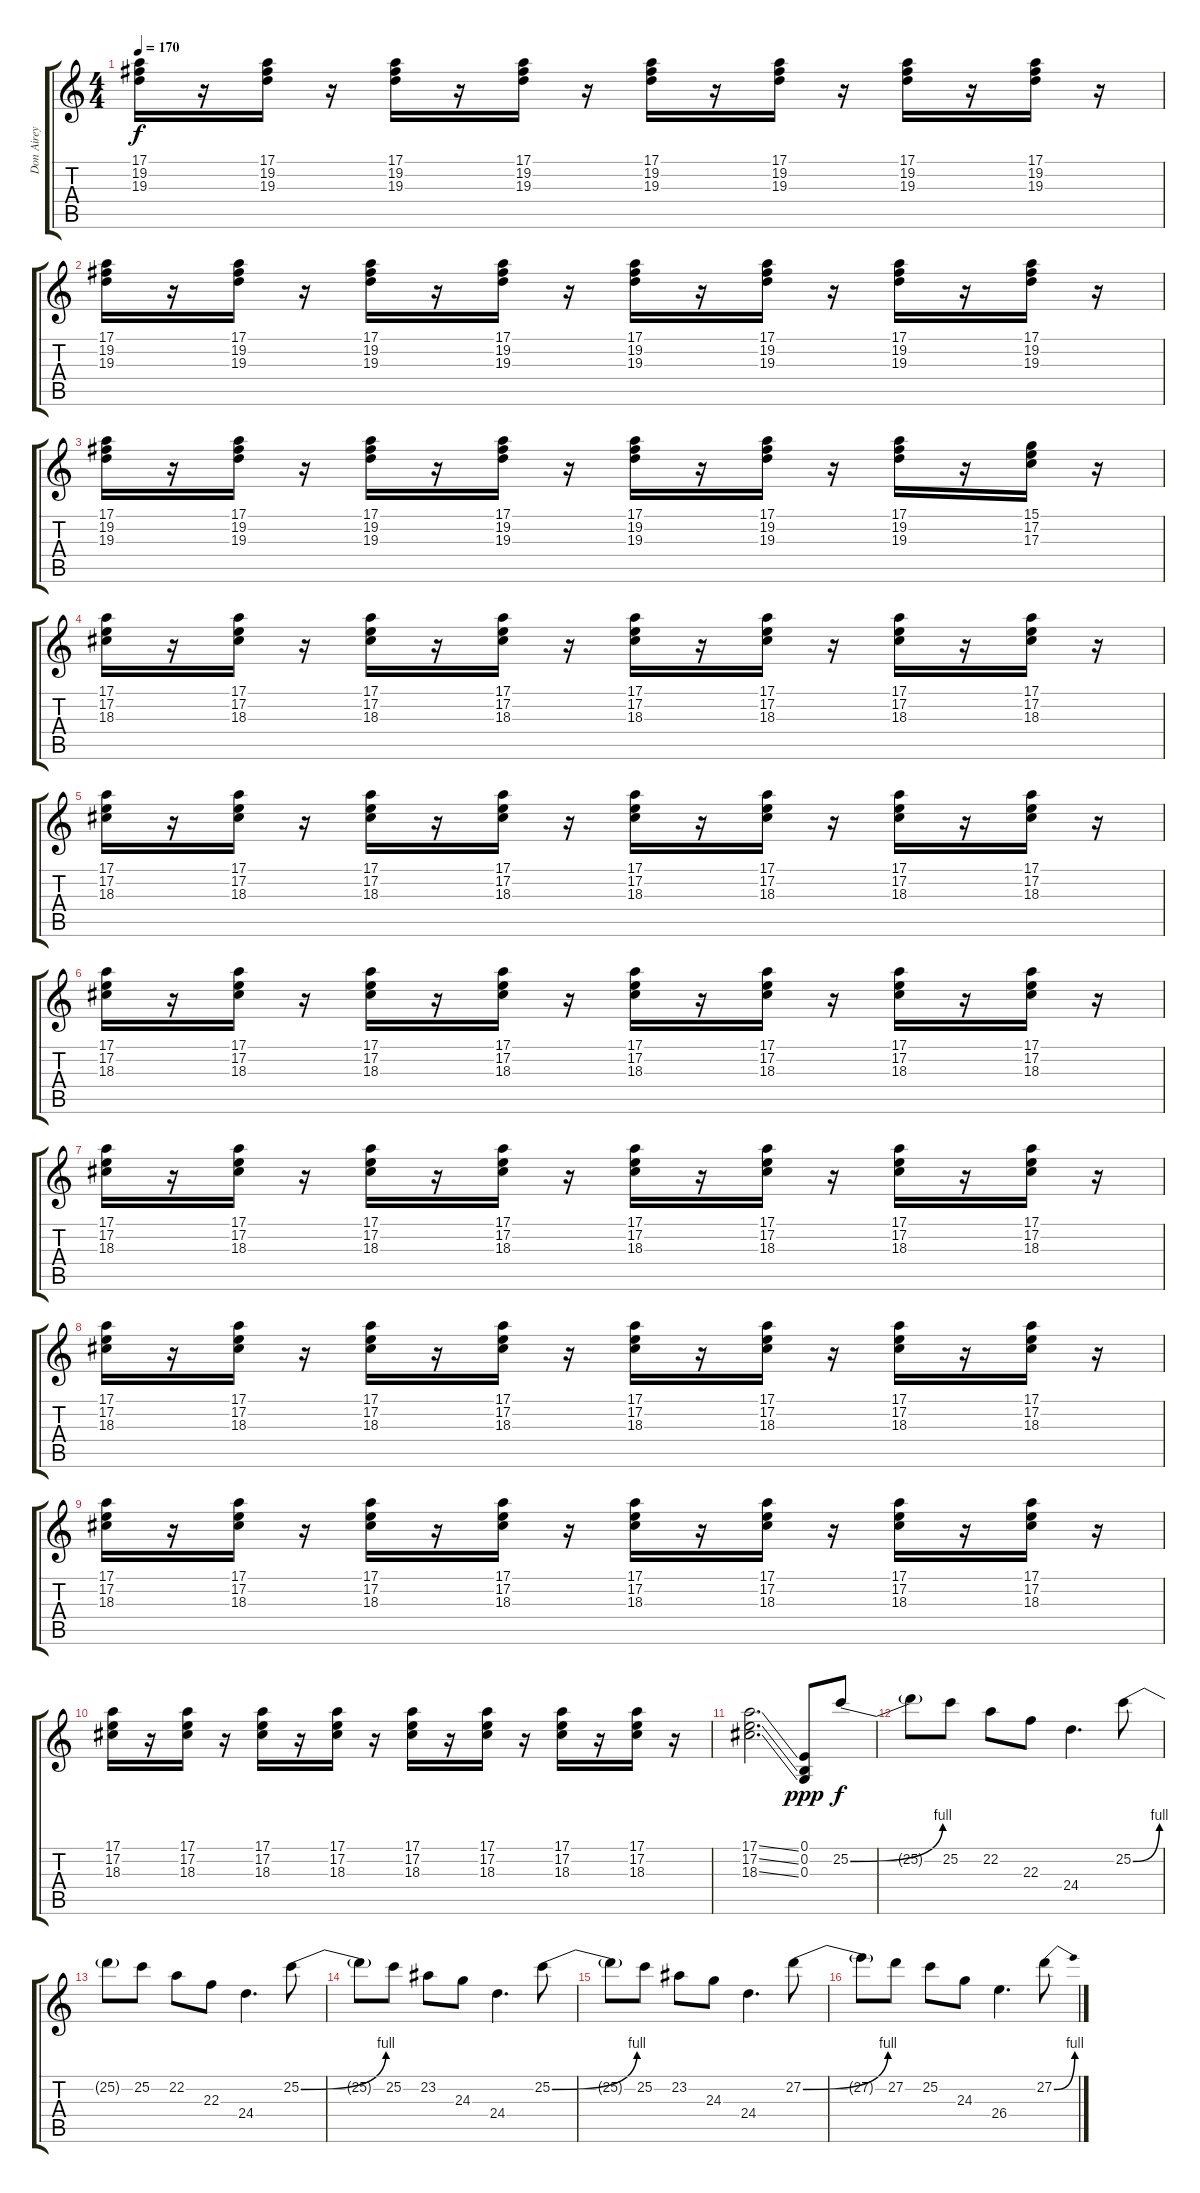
\track ("Don Airey - Right Hand" "Don Airey ") {instrument drawbarorgan}
\staff {score tabs}
\tuning (E4 B3 G3 D3 A2 E2) {hide}
\ts (4 4)
\tempo 170
\clef g2
\ks c
(17.1 19.2 19.3).16{dy f} r.16 (17.1 19.2 19.3).16 r.16 (17.1 19.2 19.3).16 r.16 (17.1 19.2 19.3).16 r.16 (17.1 19.2 19.3).16 r.16 (17.1 19.2 19.3).16 r.16 (17.1 19.2 19.3).16 r.16 (17.1 19.2 19.3).16 r.16 |
(17.1 19.2 19.3).16 r.16 (17.1 19.2 19.3).16 r.16 (17.1 19.2 19.3).16 r.16 (17.1 19.2 19.3).16 r.16 (17.1 19.2 19.3).16 r.16 (17.1 19.2 19.3).16 r.16 (17.1 19.2 19.3).16 r.16 (17.1 19.2 19.3).16 r.16 |
(17.1 19.2 19.3).16 r.16 (17.1 19.2 19.3).16 r.16 (17.1 19.2 19.3).16 r.16 (17.1 19.2 19.3).16 r.16 (17.1 19.2 19.3).16 r.16 (17.1 19.2 19.3).16 r.16 (17.1 19.2 19.3).16 r.16 (15.1 17.2 17.3).16 r.16 |
(17.1 17.2 18.3).16 r.16 (17.1 17.2 18.3).16 r.16 (17.1 17.2 18.3).16 r.16 (17.1 17.2 18.3).16 r.16 (17.1 17.2 18.3).16 r.16 (17.1 17.2 18.3).16 r.16 (17.1 17.2 18.3).16 r.16 (17.1 17.2 18.3).16 r.16 |
(17.1 17.2 18.3).16 r.16 (17.1 17.2 18.3).16 r.16 (17.1 17.2 18.3).16 r.16 (17.1 17.2 18.3).16 r.16 (17.1 17.2 18.3).16 r.16 (17.1 17.2 18.3).16 r.16 (17.1 17.2 18.3).16 r.16 (17.1 17.2 18.3).16 r.16 |
(17.1 17.2 18.3).16 r.16 (17.1 17.2 18.3).16 r.16 (17.1 17.2 18.3).16 r.16 (17.1 17.2 18.3).16 r.16 (17.1 17.2 18.3).16 r.16 (17.1 17.2 18.3).16 r.16 (17.1 17.2 18.3).16 r.16 (17.1 17.2 18.3).16 r.16 |
(17.1 17.2 18.3).16 r.16 (17.1 17.2 18.3).16 r.16 (17.1 17.2 18.3).16 r.16 (17.1 17.2 18.3).16 r.16 (17.1 17.2 18.3).16 r.16 (17.1 17.2 18.3).16 r.16 (17.1 17.2 18.3).16 r.16 (17.1 17.2 18.3).16 r.16 |
(17.1 17.2 18.3).16 r.16 (17.1 17.2 18.3).16 r.16 (17.1 17.2 18.3).16 r.16 (17.1 17.2 18.3).16 r.16 (17.1 17.2 18.3).16 r.16 (17.1 17.2 18.3).16 r.16 (17.1 17.2 18.3).16 r.16 (17.1 17.2 18.3).16 r.16 |
(17.1 17.2 18.3).16 r.16 (17.1 17.2 18.3).16 r.16 (17.1 17.2 18.3).16 r.16 (17.1 17.2 18.3).16 r.16 (17.1 17.2 18.3).16 r.16 (17.1 17.2 18.3).16 r.16 (17.1 17.2 18.3).16 r.16 (17.1 17.2 18.3).16 r.16 |
(17.1 17.2 18.3).16 r.16 (17.1 17.2 18.3).16 r.16 (17.1 17.2 18.3).16 r.16 (17.1 17.2 18.3).16 r.16 (17.1 17.2 18.3).16 r.16 (17.1 17.2 18.3).16 r.16 (17.1 17.2 18.3).16 r.16 (17.1 17.2 18.3).16 r.16 |
(17.1{ss} 17.2{ss} 18.3{ss}).2{d} (0.1 0.2 0.3).8{dy ppp} 25.2{be (bend 0 0 60 4)}.8{dy f instrument rockorgan} |
25.2{t}.8 25.2.8 22.2.8 22.3.8 24.4.4{d} 25.2{be (bend 0 0 60 4)}.8 |
25.2{t}.8 25.2.8 22.2.8 22.3.8 24.4.4{d} 25.2{be (bend 0 0 60 4)}.8 |
25.2{t}.8 25.2.8 23.2.8 24.3.8 24.4.4{d} 25.2{be (bend 0 0 60 4)}.8 |
25.2{t}.8 25.2.8 23.2.8 24.3.8 24.4.4{d} 27.2{be (bend 0 0 60 4)}.8 |
27.2{t}.8 27.2.8 25.2.8 24.3.8 26.4.4{d} 27.2{be (bend 0 0 60 4)}.8
